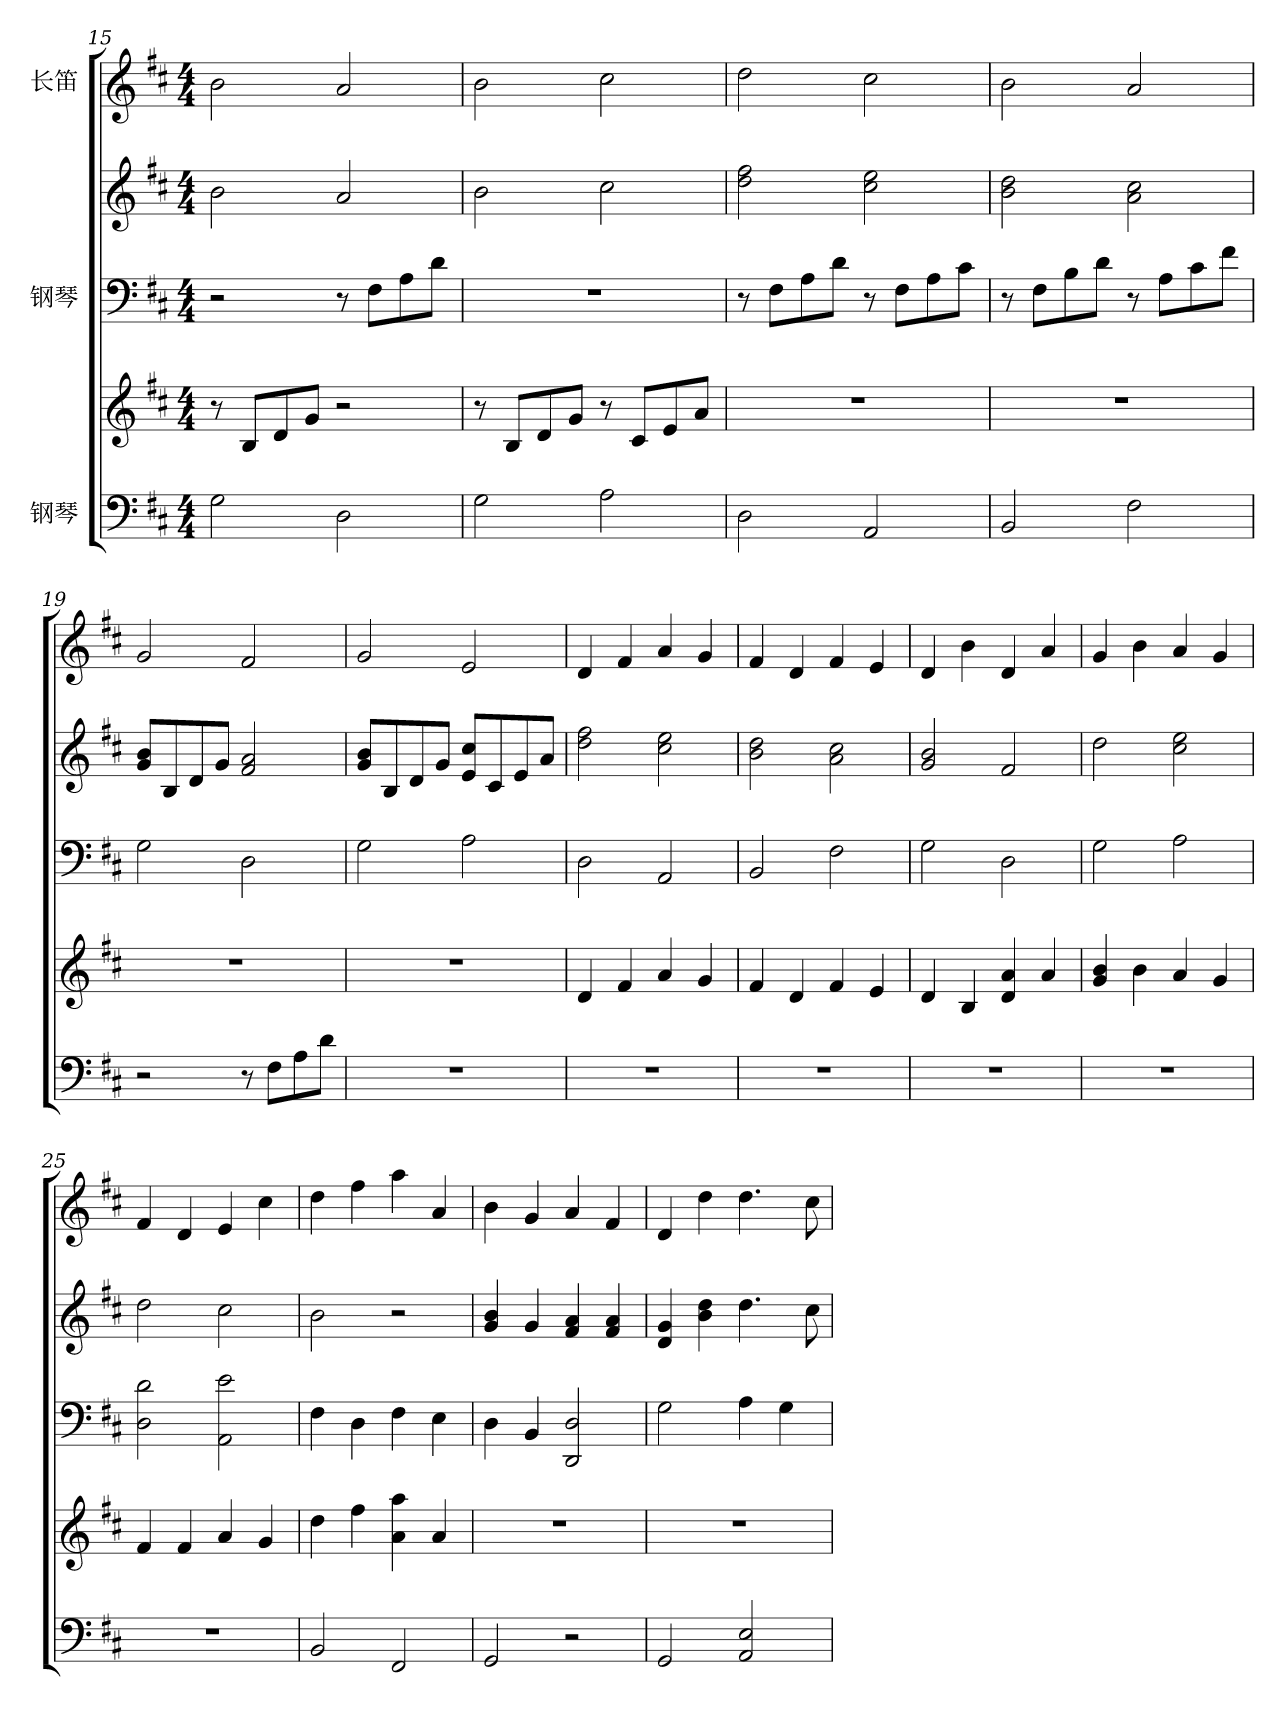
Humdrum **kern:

**kern	**kern	**kern	**kern	**kern
*part3	*part3	*part2	*part2	*part1
*staff5	*staff4	*staff3	*staff2	*staff1
*I"钢琴	*	*I"钢琴	*	*I"长笛
!!LO:PB:g=z
*clefF4	*clefG2	*clefF4	*clefG2	*clefG2
*k[f#c#]	*k[f#c#]	*k[f#c#]	*k[f#c#]	*k[f#c#]
*M4/4	*M4/4	*M4/4	*M4/4	*M4/4
=15	=15	=15	=15	=15
2G\	8r	2r	2b\	2b\
.	8B/L	.	.	.
.	8d/	.	.	.
.	8g/J	.	.	.
2D\	2r	8r	2a/	2a/
.	.	8F#\L	.	.
.	.	8A\	.	.
.	.	8d\J	.	.
=16	=16	=16	=16	=16
2G\	8r	1r	2b\	2b\
.	8B/L	.	.	.
.	8d/	.	.	.
.	8g/J	.	.	.
2A\	8r	.	2cc#\	2cc#\
.	8c#/L	.	.	.
.	8e/	.	.	.
.	8a/J	.	.	.
=17	=17	=17	=17	=17
2D\	1r	8r	2dd\ 2ff#\	2dd\
.	.	8F#\L	.	.
.	.	8A\	.	.
.	.	8d\J	.	.
2AA/	.	8r	2cc#\ 2ee\	2cc#\
.	.	8F#\L	.	.
.	.	8A\	.	.
.	.	8c#\J	.	.
=18	=18	=18	=18	=18
2BB/	1r	8r	2b\ 2dd\	2b\
.	.	8F#\L	.	.
.	.	8B\	.	.
.	.	8d\J	.	.
2F#\	.	8r	2a\ 2cc#\	2a/
.	.	8A\L	.	.
.	.	8c#\	.	.
.	.	8f#\J	.	.
=19	=19	=19	=19	=19
2r	1r	2G\	8g/ 8b/L	2g/
.	.	.	8B/	.
.	.	.	8d/	.
.	.	.	8g/J	.
8r	.	2D\	2f#/ 2a/	2f#/
8F#\L	.	.	.	.
8A\	.	.	.	.
8d\J	.	.	.	.
!!LO:LB:g=z
=20	=20	=20	=20	=20
1r	1r	2G\	8g/ 8b/L	2g/
.	.	.	8B/	.
.	.	.	8d/	.
.	.	.	8g/J	.
.	.	2A\	8e/ 8cc#/L	2e/
.	.	.	8c#/	.
.	.	.	8e/	.
.	.	.	8a/J	.
=21	=21	=21	=21	=21
1r	4d/	2D\	2dd\ 2ff#\	4d/
.	4f#/	.	.	4f#/
.	4a/	2AA/	2cc#\ 2ee\	4a/
.	4g/	.	.	4g/
=22	=22	=22	=22	=22
1r	4f#/	2BB/	2b\ 2dd\	4f#/
.	4d/	.	.	4d/
.	4f#/	2F#\	2a\ 2cc#\	4f#/
.	4e/	.	.	4e/
=23	=23	=23	=23	=23
1r	4d/	2G\	2g/ 2b/	4d/
.	4B/	.	.	4b\
.	4d/ 4a/	2D\	2f#/	4d/
.	4a/	.	.	4a/
=24	=24	=24	=24	=24
1r	4g/ 4b/	2G\	2dd\	4g/
.	4b\	.	.	4b\
.	4a/	2A\	2cc#\ 2ee\	4a/
.	4g/	.	.	4g/
=25	=25	=25	=25	=25
1r	4f#/	2D\ 2d\	2dd\	4f#/
.	4f#/	.	.	4d/
.	4a/	2AA\ 2e\	2cc#\	4e/
.	4g/	.	.	4cc#\
=26	=26	=26	=26	=26
2BB/	4dd\	4F#\	2b\	4dd\
.	4ff#\	4D\	.	4ff#\
2FF#/	4a\ 4aa\	4F#\	2r	4aa\
.	4a/	4E\	.	4a/
!!LO:PB:g=z
=27	=27	=27	=27	=27
2GG/	1r	4D\	4g/ 4b/	4b\
.	.	4BB/	4g/	4g/
2r	.	2DD/ 2D/	4f#/ 4a/	4a/
.	.	.	4f#/ 4a/	4f#/
=28	=28	=28	=28	=28
2GG/	1r	2G\	4d/ 4g/	4d/
.	.	.	4b\ 4dd\	4dd\
2AA/ 2E/	.	4A\	4.dd\	4.dd\
.	.	4G\	.	.
.	.	.	8cc#\	8cc#\
=	=	=	=	=
*-	*-	*-	*-	*-
